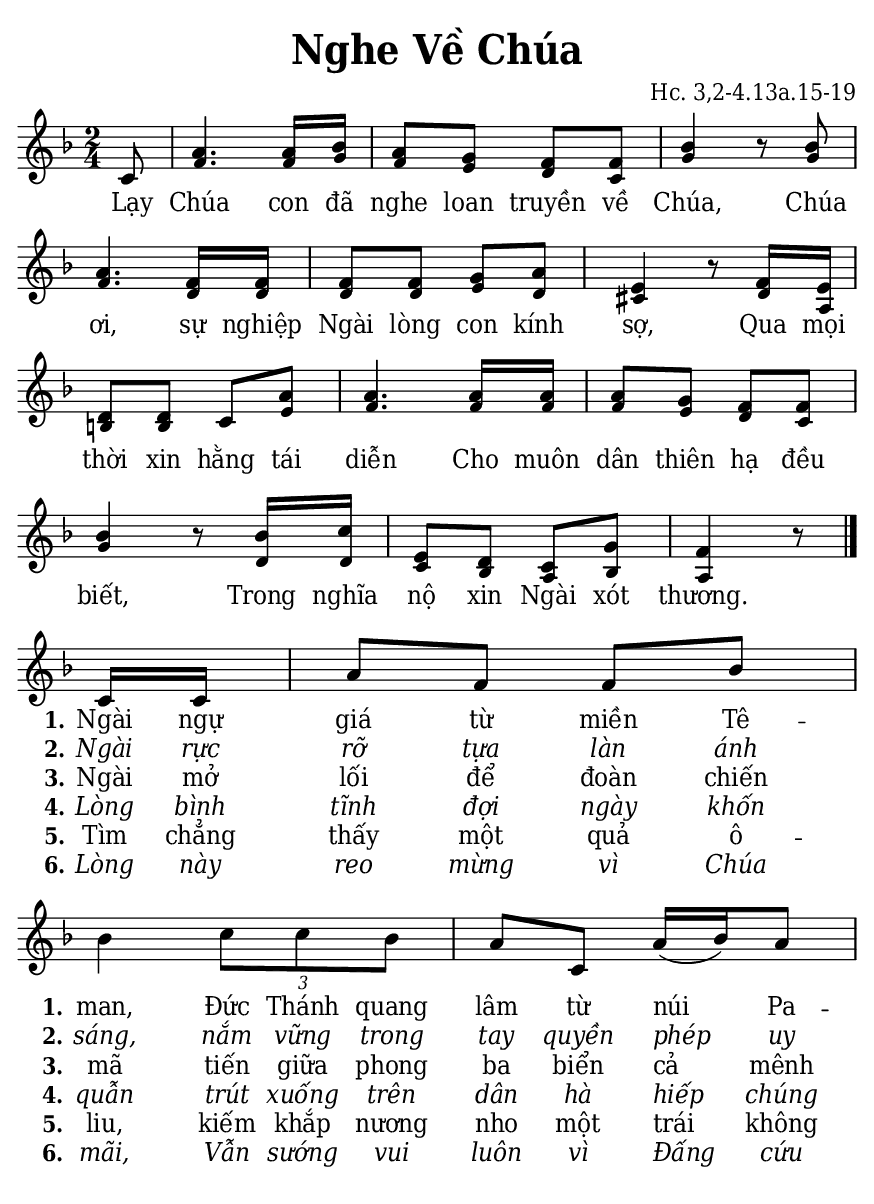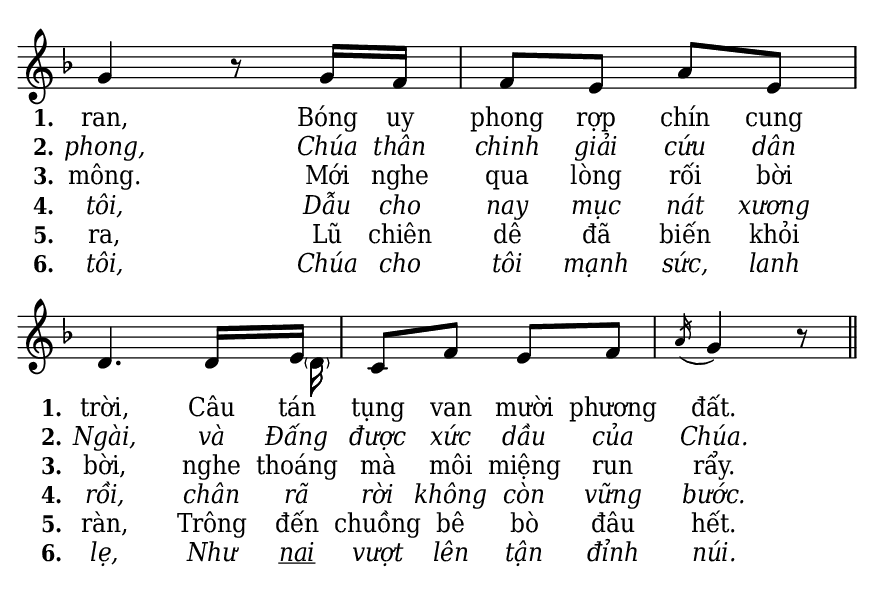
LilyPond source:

% Cài đặt chung\
\version "2.22.1"
\include "english.ly"

\header {
  title = \markup { \fontsize #1 "Nghe Về Chúa" }
  composer = "Hc. 3,2-4.13a.15-19"
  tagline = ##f
}

% Nhạc phiên khúc
nhacPhienKhucSop = \relative c' {
  \autoPageBreaksOff
  \partial 8 c8 |
  a'4. a16 bf |
  a8 g f f |
  bf4 r8 bf |
  a4. f16 f |
  f8 f g a |
  e4 r8 f16 e |
  d8 d c a' |
  a4. a16 a |
  a8 g f f |
  bf4 r8 bf16 c |
  e,8 d c g' |
  f4 r8 \bar "|." \break
  
  c16 c |
  a'8 f f bf |
  bf4 \tuplet 3/2 { c8 c bf } |
  a8 c, a'16 (bf) a8 | \pageBreak
  g4 r8 g16 f |
  f8 e a e |
  d4. d16
  <<
    {
      \voiceOne
      e16
    }
    \new Voice = "beSop" {
      \voiceTwo
      \stemDown
      \once \override NoteColumn.force-hshift = #1
      \parenthesize
      d
    }
  >>
  \oneVoice
  c8 f e f |
  \slashedGrace { a16 ( } g4) r8 \bar "||"
}

nhacPhienKhucAlto = \relative c' {
  c8 |
  f4. f16 g |
  f8 e d c |
  g'4 r8 g |
  f4. d16 d |
  d8 d e d |
  cs4 r8 d16 a |
  b!8 b c e |
  f4. f16 f |
  f8 e d c |
  g'4 r8 d16 d |
  c8 bf a bf |
  a4 r8
}

% Lời phiên khúc
loiPhienKhucSop = \lyrics {
  %\set stanza = "ĐK:"
  Lạy Chúa con đã nghe loan truyền về Chúa, Chúa ơi,
  sự nghiệp Ngài lòng con kính sợ,
  Qua mọi thời xin hằng tái diễn
  Cho muôn dân thiên hạ đều biết,
  Trong nghĩa nộ xin Ngài xót thương.
  <<
    {
      \set stanza = "1."
      Ngài ngự giá từ miền Tê -- man,
      Đức Thánh quang lâm từ núi Pa -- ran,
      Bóng uy phong rợp chín cung trời,
      Câu tán tụng van mười phương đất.
    }
    \new Lyrics {
	    \set associatedVoice = "beSop"
	    \set stanza = "2."
      \override Lyrics.LyricText.font-shape = #'italic
	    Ngài rực rỡ tựa làn ánh sáng,
	    nắm vững trong tay quyền phép uy phong,
	    Chúa thân chinh giải cứu dân Ngài,
	    và Đấng được xức dầu của Chúa.
    }
    \new Lyrics {
	    \set associatedVoice = "beSop"
	    \set stanza = "3."
	    Ngài mở lối để đoàn chiến mã tiến
	    giữa phong ba biển cả mênh mông.
	    Mới nghe qua lòng rối bời bời,
	    nghe thoáng mà môi miệng run rẩy.
    }
    \new Lyrics {
	    \set associatedVoice = "beSop"
	    \set stanza = "4."
      \override Lyrics.LyricText.font-shape = #'italic
	    Lòng bình tĩnh đợi ngày khốn quẫn
	    trút xuống trên dân hà hiếp chúng tôi,
	    Dẫu cho nay mục nát xương rồi,
	    chân rã rời không còn vững bước.
    }
    \new Lyrics {
	    \set associatedVoice = "beSop"
	    \set stanza = "5."
	    Tìm chẳng thấy một quả ô -- liu,
	    kiếm khắp nương nho một trái không ra,
	    Lũ chiên dê đã biến khỏi ràn,
	    Trông đến chuồng bê bò đâu hết.
    }
    \new Lyrics {
	    \set associatedVoice = "beSop"
	    \set stanza = "6."
      \override Lyrics.LyricText.font-shape = #'italic
	    Lòng này reo mừng vì Chúa mãi,
	    Vẫn sướng vui luôn vì Đấng cứu tôi,
	    Chúa cho tôi mạnh sức, lanh lẹ,
	    Như \markup { \italic \underline "nai" }
	    vượt lên tận đỉnh núi.
    }
  >>
}

% Dàn trang
\paper {
  #(set-paper-size "a5")
  top-margin = 3\mm
  bottom-margin = 3\mm
  left-margin = 3\mm
  right-margin = 3\mm
  indent = #0
  #(define fonts
	 (make-pango-font-tree "Deja Vu Serif Condensed"
	 		       "Deja Vu Serif Condensed"
			       "Deja Vu Serif Condensed"
			       (/ 20 20)))
  print-page-number = ##f
  system-system-spacing = #'((basic-distance . 0.1) (padding . 2.5))
  ragged-bottom = ##t
}

TongNhip = {
  \key f \major \time 2/4
  \set Timing.beamExceptions = #'()
  \set Timing.baseMoment = #(ly:make-moment 1/4)
}

% mã nguồn cho những chức năng chưa hỗ trợ trong phiên bản lilypond hiện tại
% cung cấp bởi cộng đồng lilypond khi gửi email đến lilypond-user@gnu.org
% Đổi kích thước nốt cho bè phụ
notBePhu =
#(define-music-function (font-size music) (number? ly:music?)
   (for-some-music
     (lambda (m)
       (if (music-is-of-type? m 'rhythmic-event)
           (begin
             (set! (ly:music-property m 'tweaks)
                   (cons `(font-size . ,font-size)
                         (ly:music-property m 'tweaks)))
             #t)
           #f))
     music)
   music)

% in số phiên khúc trên mỗi dòng
#(define (add-grob-definition grob-name grob-entry)
    (set! all-grob-descriptions
          (cons ((@@ (lily) completize-grob-entry)
                 (cons grob-name grob-entry))
                all-grob-descriptions)))

#(add-grob-definition
   'StanzaNumberSpanner
   `((direction . ,LEFT)
     (font-series . bold)
     (padding . 1)
     (side-axis . ,X)
     (stencil . ,ly:text-interface::print)
     (X-offset . ,ly:side-position-interface::x-aligned-side)
     (Y-extent . ,grob::always-Y-extent-from-stencil)
     (meta . ((class . Spanner)
              (interfaces . (font-interface
                             side-position-interface
                             stanza-number-interface
                             text-interface))))))

\layout {
   \context {
     \Global
     \grobdescriptions #all-grob-descriptions
   }
   \context {
     \Score
     \remove Stanza_number_align_engraver
     \consists
       #(lambda (context)
          (let ((texts '())
                (syllables '()))
            (make-engraver
             (acknowledgers
              ((stanza-number-interface engraver grob source-engraver)
                 (set! texts (cons grob texts)))
              ((lyric-syllable-interface engraver grob source-engraver)
                 (set! syllables (cons grob syllables))))
             ((stop-translation-timestep engraver)
                (for-each
                 (lambda (text)
                   (for-each
                    (lambda (syllable)
                      (ly:pointer-group-interface::add-grob text
'side-support-elements syllable))
                    syllables))
                 texts)
                (set! syllables '())))))
   }
   \context {
     \Lyrics
     \remove Stanza_number_engraver
     \consists
       #(lambda (context)
          (let ((text #f)
                (last-stanza #f))
            (make-engraver
             ((process-music engraver)
                (let ((stanza (ly:context-property context 'stanza #f)))
                  (if (and stanza (not (equal? stanza last-stanza)))
                      (let ((column (ly:context-property context
'currentCommandColumn)))
                        (set! last-stanza stanza)
                        (if text
                            (ly:spanner-set-bound! text RIGHT column))

                        (set! text (ly:engraver-make-grob engraver
'StanzaNumberSpanner '()))
                        (ly:grob-set-property! text 'text stanza)
                        (ly:spanner-set-bound! text LEFT column)))))
             ((finalize engraver)
                (if text
                    (let ((column (ly:context-property context
'currentCommandColumn)))
                      (ly:spanner-set-bound! text RIGHT column)))))))
     \override StanzaNumberSpanner.horizon-padding = 10000
   }
}
% kết thúc mã nguồn

\score {
  \new ChoirStaff <<
    \new Staff \with {
        \consists "Merge_rests_engraver"
        printPartCombineTexts = ##f
      }
      <<
      \new Voice \TongNhip \partCombine 
        \nhacPhienKhucSop
        \notBePhu -1 { \nhacPhienKhucAlto }
      \new NullVoice = beSop \nhacPhienKhucSop
      \new Lyrics \lyricsto beSop \loiPhienKhucSop
      >>
  >>
  \layout {
    \override Lyrics.LyricSpace.minimum-distance = #1.5
    \override Score.BarNumber.break-visibility = ##(#f #f #f)
    \override Score.SpacingSpanner.uniform-stretching = ##t
  } 
}
